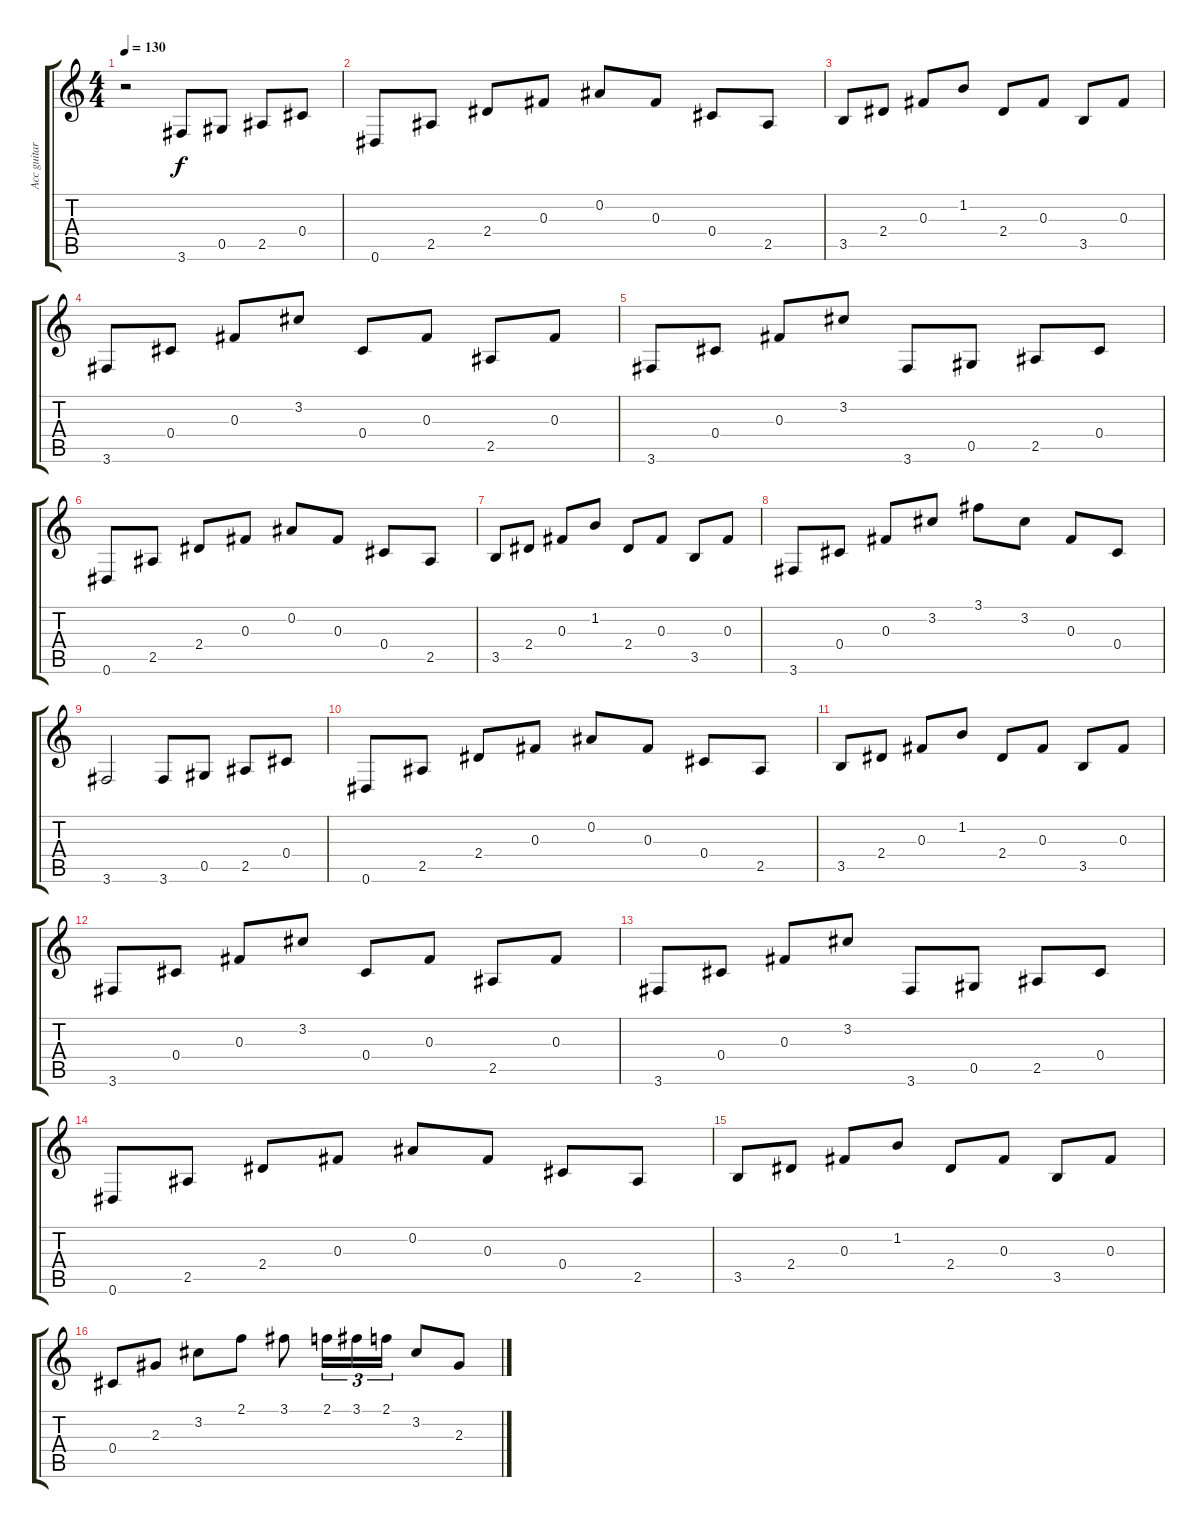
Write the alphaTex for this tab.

\track ("Acc guitar" "Acc guitar") {instrument acousticguitarsteel}
\staff {score tabs}
\tuning (Eb4 Bb3 Gb3 Db3 Ab2 Eb2) {hide}
\ts (4 4)
\tempo 130
\clef g2
\ks c
r.2{dy f instrument acousticguitarsteel} 3.6.8 0.5.8 2.5.8 0.4.8 |
0.6.8 2.5.8 2.4.8 0.3.8 0.2.8 0.3.8 0.4.8 2.5.8 |
3.5.8 2.4.8 0.3.8 1.2.8 2.4.8 0.3.8 3.5.8 0.3.8 |
3.6.8 0.4.8 0.3.8 3.2.8 0.4.8 0.3.8 2.5.8 0.3.8 |
3.6.8 0.4.8 0.3.8 3.2.8 3.6.8 0.5.8 2.5.8 0.4.8 |
0.6.8 2.5.8 2.4.8 0.3.8 0.2.8 0.3.8 0.4.8 2.5.8 |
3.5.8 2.4.8 0.3.8 1.2.8 2.4.8 0.3.8 3.5.8 0.3.8 |
3.6.8 0.4.8 0.3.8 3.2.8 3.1.8 3.2.8 0.3.8 0.4.8 |
3.6.2 3.6.8 0.5.8 2.5.8 0.4.8 |
0.6.8 2.5.8 2.4.8 0.3.8 0.2.8 0.3.8 0.4.8 2.5.8 |
3.5.8 2.4.8 0.3.8 1.2.8 2.4.8 0.3.8 3.5.8 0.3.8 |
3.6.8 0.4.8 0.3.8 3.2.8 0.4.8 0.3.8 2.5.8 0.3.8 |
3.6.8 0.4.8 0.3.8 3.2.8 3.6.8 0.5.8 2.5.8 0.4.8 |
0.6.8 2.5.8 2.4.8 0.3.8 0.2.8 0.3.8 0.4.8 2.5.8 |
3.5.8 2.4.8 0.3.8 1.2.8 2.4.8 0.3.8 3.5.8 0.3.8 |
0.4.8 2.3.8 3.2.8 2.1.8 3.1.8 2.1.16{tu (3 2)} 3.1.16{tu (3 2)} 2.1.16{tu (3 2)} 3.2.8 2.3.8
